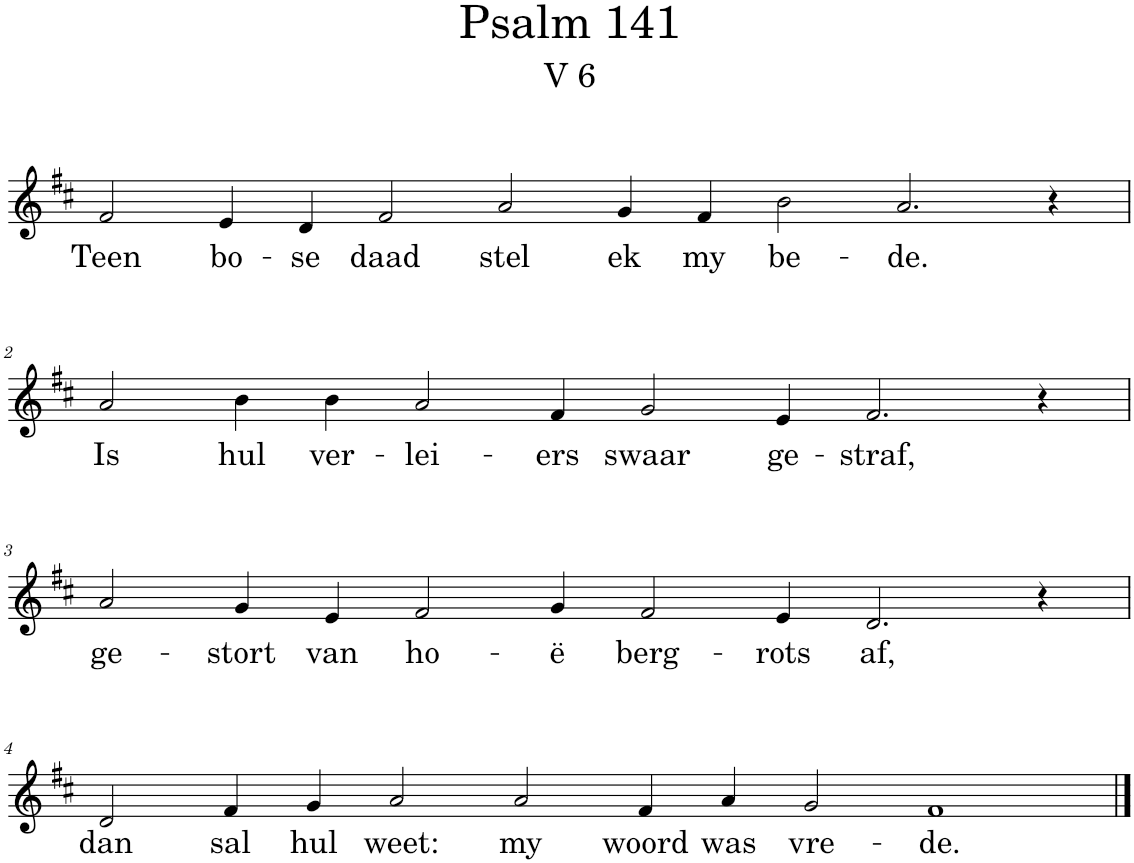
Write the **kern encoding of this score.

**kern	**text
*part1	*part1
*staff1	*staff1
*I"Pipe Organ	*
*I'Org.	*
*clefG2	*
*k[f#c#]	*
*M16/4	*
=1	=1
!	!LO:LY:b
2f#/	Teen
!	!LO:LY:b
4e/	bo-
!	!LO:LY:b
4d/	-se
!	!LO:LY:b
2f#/	daad
!	!LO:LY:b
2a/	stel
!	!LO:LY:b
4g/	ek
!	!LO:LY:b
4f#/	my
!	!LO:LY:b
2b\	be-
!	!LO:LY:b
2.a/	-de.
4r	.
!!LO:LB:g=z
=2	=2
*M14/4	*
!	!LO:LY:b
2a/	Is
!	!LO:LY:b
4b\	hul
!	!LO:LY:b
4b\	ver-
!	!LO:LY:b
2a/	-lei-
!	!LO:LY:b
4f#/	-ers
!	!LO:LY:b
2g/	swaar
!	!LO:LY:b
4e/	ge-
!	!LO:LY:b
2.f#/	-straf,
4r	.
!!LO:LB:g=z
=3	=3
!	!LO:LY:b
2a/	ge-
!	!LO:LY:b
4g/	-stort
!	!LO:LY:b
4e/	van
!	!LO:LY:b
2f#/	ho-
!	!LO:LY:b
4g/	-ë
!	!LO:LY:b
2f#/	berg-
!	!LO:LY:b
4e/	-rots
!	!LO:LY:b
2.d/	af,
4r	.
!!LO:LB:g=z
=4	=4
*M16/4	*
!	!LO:LY:b
2d/	dan
!	!LO:LY:b
4f#/	sal
!	!LO:LY:b
4g/	hul
!	!LO:LY:b
2a/	weet:
!	!LO:LY:b
2a/	my
!	!LO:LY:b
4f#/	woord
!	!LO:LY:b
4a/	was
!	!LO:LY:b
2g/	vre-
!	!LO:LY:b
1f#	-de.
==	==
*-	*-
